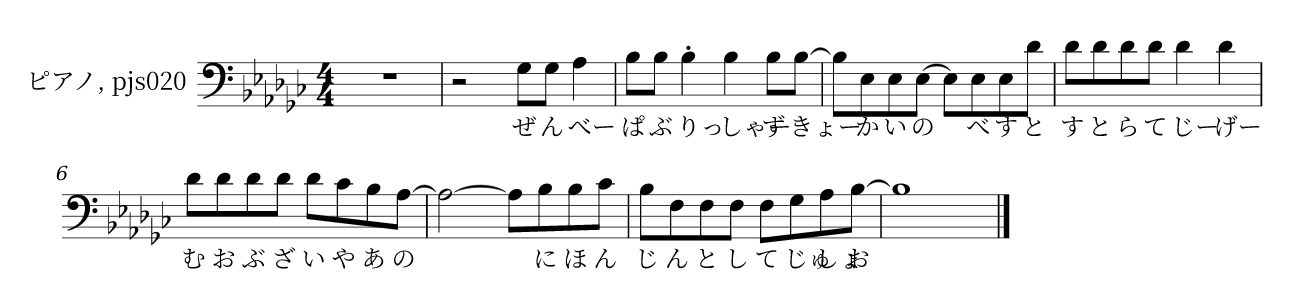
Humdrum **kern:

**kern	**text
*part1	*part1
*staff1	*staff1
*I"ピアノ, pjs020	*
*clefF4	*
*k[b-e-a-d-g-c-]	*
*M4/4	*
*MM170	*
=1	=1
1r	.
=2	=2
2r	.
!	!LO:LY:b
8G-\L	ぜ
!	!LO:LY:b
8G-\J	ん
!	!LO:LY:b
4A-\	べー
=3	=3
!	!LO:LY:b
8B-\L	ぱ
!	!LO:LY:b
8B-\J	ぶ
!	!LO:LY:b
4B-'\	りっ
!	!LO:LY:b
4B-\	しゃー
!	!LO:LY:b
8B-\L	ず
!	!LO:LY:b
[8B-\J	きょー
=4	=4
8B-\L]	.
!	!LO:LY:b
8E-\	か
!	!LO:LY:b
8E-\	い
!	!LO:LY:b
[8E-\J	の
8E-\L]	.
!	!LO:LY:b
8E-\	べ
!	!LO:LY:b
8E-\	す
!	!LO:LY:b
8d-\J	と
=5	=5
!	!LO:LY:b
8d-\L	す
!	!LO:LY:b
8d-\	と
!	!LO:LY:b
8d-\	ら
!	!LO:LY:b
8d-\J	て
!	!LO:LY:b
4d-\	じー
!	!LO:LY:b
4d-\	げー
!!LO:LB:g=z
=6	=6
!	!LO:LY:b
8d-\L	む
!	!LO:LY:b
8d-\	お
!	!LO:LY:b
8d-\	ぶ
!	!LO:LY:b
8d-\J	ざ
!	!LO:LY:b
8d-\L	い
!	!LO:LY:b
8c-\	や
!	!LO:LY:b
8B-\	あ
!	!LO:LY:b
[8A-\J	の
=7	=7
2A-\_	.
8A-\L]	.
!	!LO:LY:b
8B-\	に
!	!LO:LY:b
8B-\	ほ
!	!LO:LY:b
8c-\J	ん
=8	=8
!	!LO:LY:b
8B-\L	じ
!	!LO:LY:b
8F\	ん
!	!LO:LY:b
8F\	と
!	!LO:LY:b
8F\J	し
!	!LO:LY:b
8F\L	て
!	!LO:LY:b
8G-\	じゅ
!	!LO:LY:b
8A-\	しょ
!	!LO:LY:b
[8B-\J	お
=9	=9
1B-]	.
==	==
*-	*-
